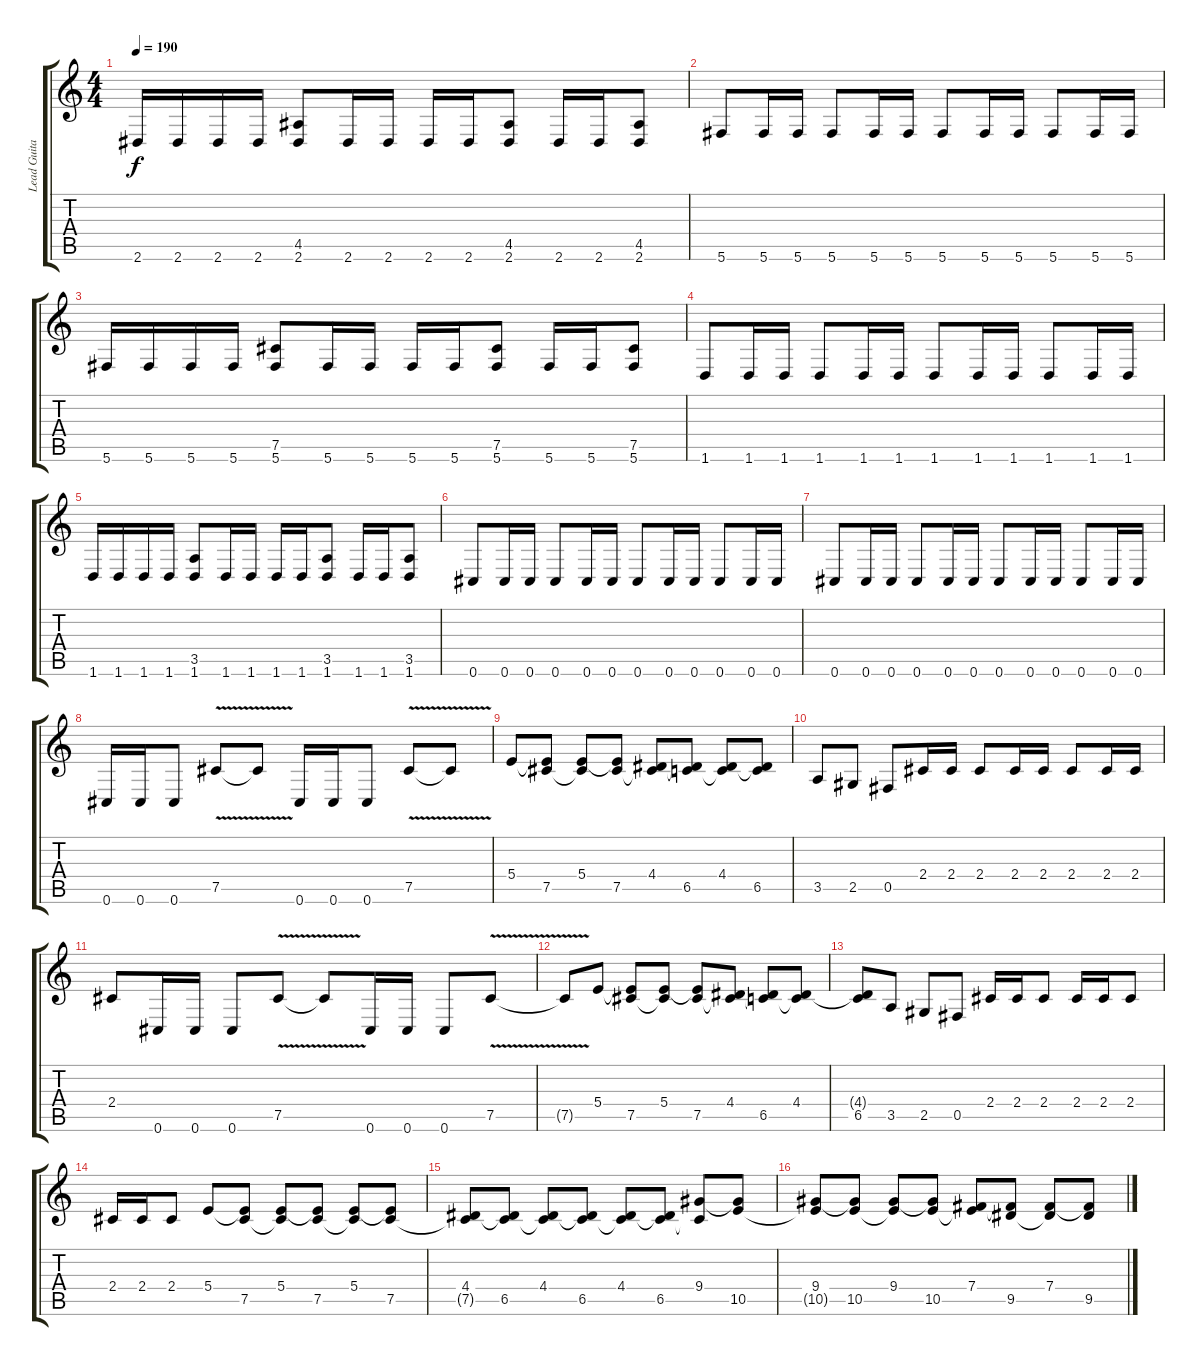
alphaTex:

\track ("Lead Guitar" "Lead Guita") {instrument distortionguitar}
\staff {score tabs}
\tuning (Db4 Ab3 E3 B2 Gb2 Db2) {hide}
\ts (4 4)
\tempo 190
\clef g2
\ks c
2.6.16{dy f} 2.6.16 2.6.16 2.6.16 (4.5 2.6).8 2.6.16 2.6.16 2.6.16 2.6.16 (4.5 2.6).8 2.6.16 2.6.16 (4.5 2.6).8 |
5.6.8 5.6.16 5.6.16 5.6.8 5.6.16 5.6.16 5.6.8 5.6.16 5.6.16 5.6.8 5.6.16 5.6.16 |
5.6.16 5.6.16 5.6.16 5.6.16 (7.5 5.6).8 5.6.16 5.6.16 5.6.16 5.6.16 (7.5 5.6).8 5.6.16 5.6.16 (7.5 5.6).8 |
1.6.8 1.6.16 1.6.16 1.6.8 1.6.16 1.6.16 1.6.8 1.6.16 1.6.16 1.6.8 1.6.16 1.6.16 |
1.6.16 1.6.16 1.6.16 1.6.16 (3.5 1.6).8 1.6.16 1.6.16 1.6.16 1.6.16 (3.5 1.6).8 1.6.16 1.6.16 (3.5 1.6).8 |
0.6.8 0.6.16 0.6.16 0.6.8 0.6.16 0.6.16 0.6.8 0.6.16 0.6.16 0.6.8 0.6.16 0.6.16 |
0.6.8 0.6.16 0.6.16 0.6.8 0.6.16 0.6.16 0.6.8 0.6.16 0.6.16 0.6.8 0.6.16 0.6.16 |
0.6.16 0.6.16 0.6.8 7.5{v}.8 7.5{t}.8 0.6.16 0.6.16 0.6.8 7.5{v}.8 7.5{t}.8 |
5.4.8 (5.4{t} 7.5).8 (5.4 7.5{t}).8 (5.4{t} 7.5).8 (4.4 7.5{t}).8 (4.4{t} 6.5).8 (4.4 6.5{t}).8 (4.4{t} 6.5).8 |
3.5.8 2.5.8 0.5.8 2.4.16 2.4.16 2.4.8 2.4.16 2.4.16 2.4.8 2.4.16 2.4.16 |
2.4.8 0.6.16 0.6.16 0.6.8 7.5{v}.8 7.5{t}.8 0.6.16 0.6.16 0.6.8 7.5{v}.8 |
7.5{t}.8 5.4.8 (5.4{t} 7.5).8 (5.4 7.5{t}).8 (5.4{t} 7.5).8 (4.4 7.5{t}).8 (4.4{t} 6.5).8 (4.4 6.5{t}).8 |
(4.4{t} 6.5).8 3.5.8 2.5.8 0.5.8 2.4.16 2.4.16 2.4.8 2.4.16 2.4.16 2.4.8 |
2.4.16 2.4.16 2.4.8 5.4.8 (5.4{t} 7.5).8 (5.4 7.5{t}).8 (5.4{t} 7.5).8 (5.4 7.5{t}).8 (5.4{t} 7.5).8 |
(4.4 7.5{t}).8 (4.4{t} 6.5).8 (4.4 6.5{t}).8 (4.4{t} 6.5).8 (4.4 6.5{t}).8 (4.4{t} 6.5).8 (9.4 6.5{t}).8 (9.4{t} 10.5).8 |
(9.4 10.5{t}).8 (9.4{t} 10.5).8 (9.4 10.5{t}).8 (9.4{t} 10.5).8 (7.4 10.5{t}).8 (7.4{t} 9.5).8 (7.4 9.5{t}).8 (7.4{t} 9.5).8
